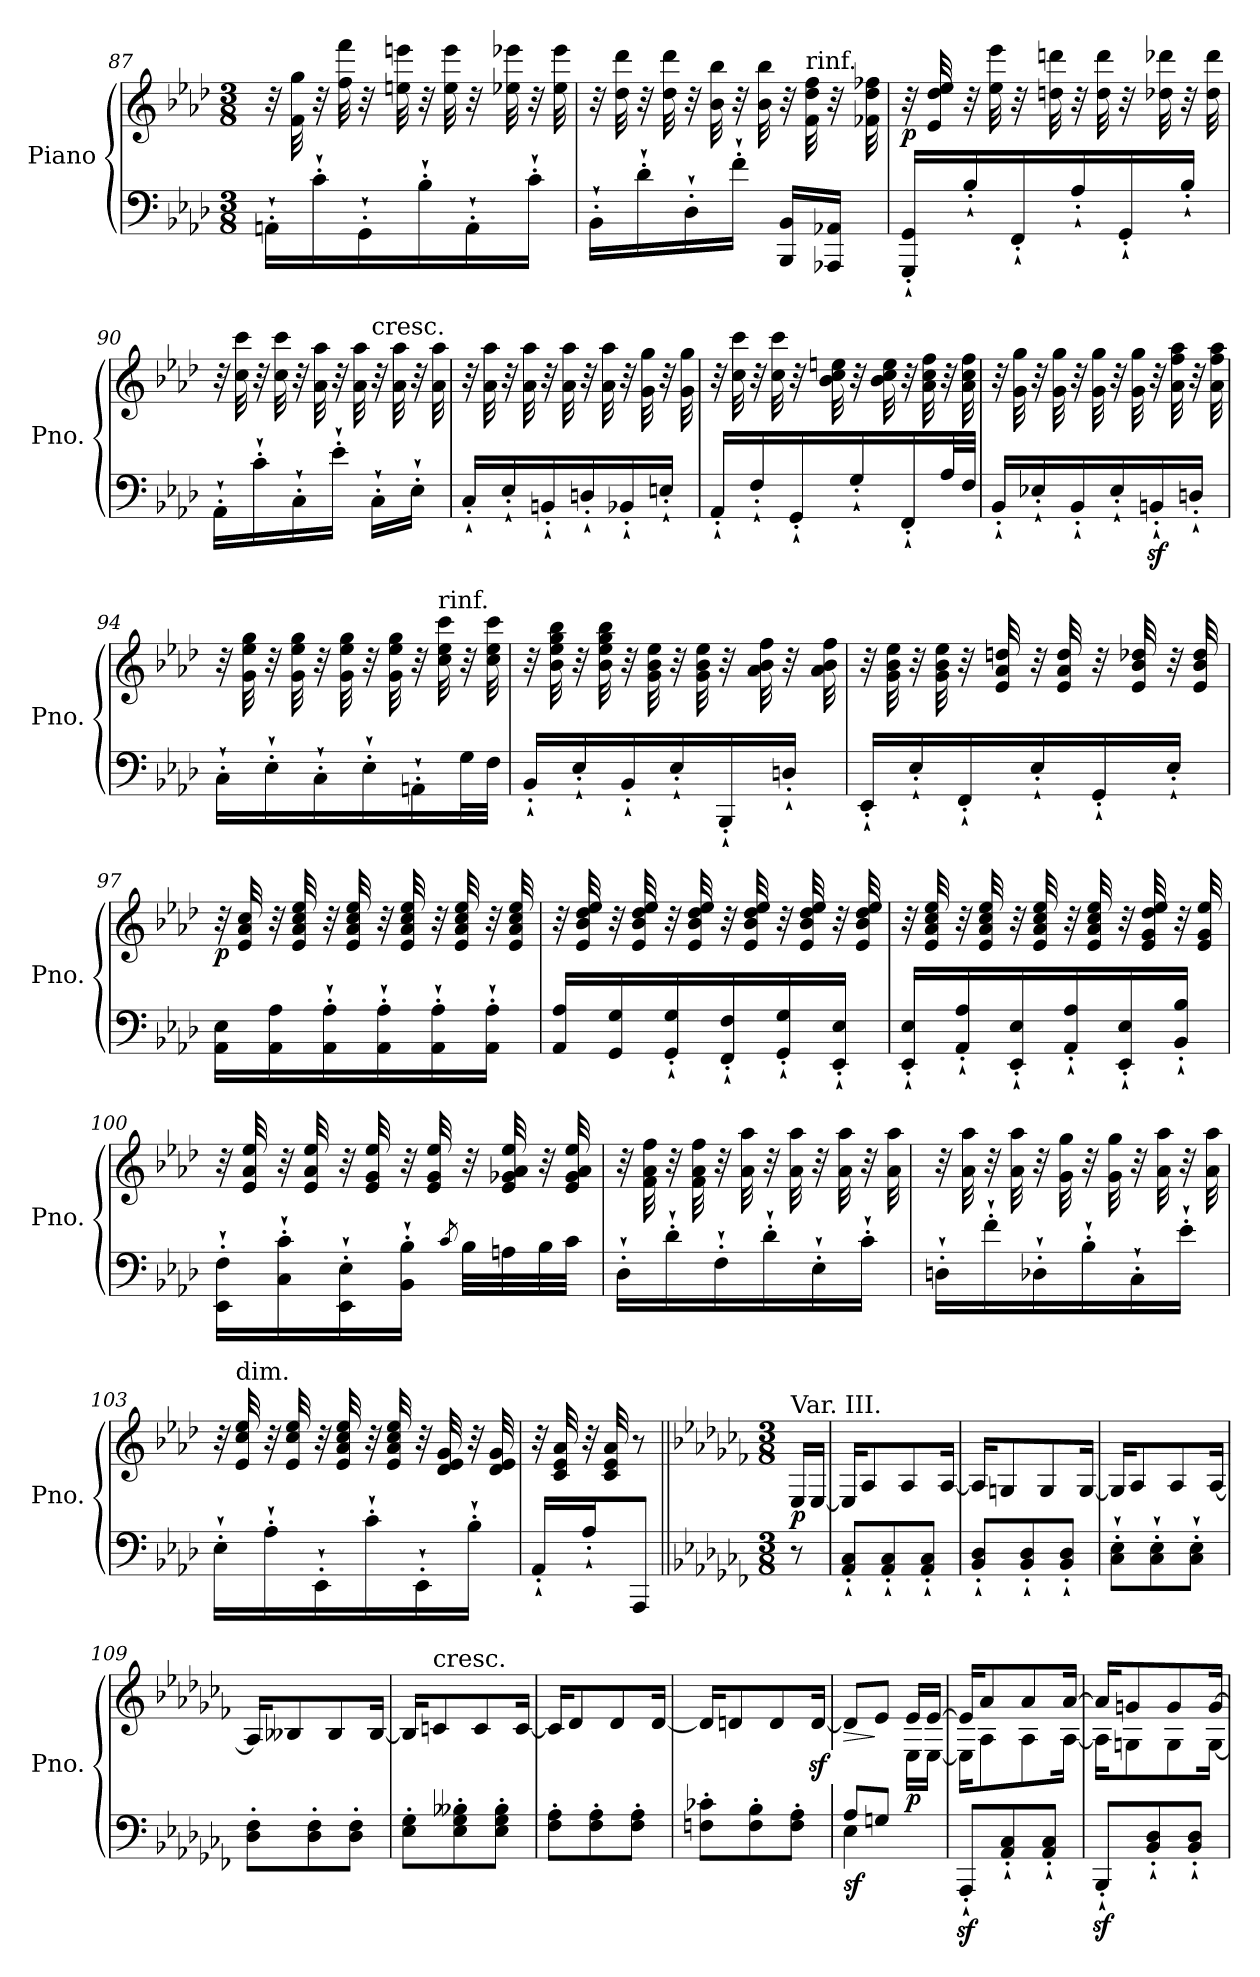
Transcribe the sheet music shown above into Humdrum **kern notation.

**kern	**kern	**dynam
*part1	*part1	*part1
*staff2	*staff1	*staff1/2
*I"Piano	*	*
*I'Pno.	*	*
*clefF4	*clefG2	*
*k[b-e-a-d-]	*k[b-e-a-d-]	*
*A-:	*A-:	*
*M3/8	*M3/8	*
=87	=87	=87
16AAn'`\LL	32r	.
.	32f\ 32gg\	.
16c'`\	32r	.
.	32ff\ 32fff\	.
16GG'`\	32r	.
.	32een\ 32eeen\	.
16B-'`\	32r	.
.	32ee\ 32eee\	.
16AA'`\	32r	.
.	32ee-X\ 32eee-X\	.
16c'`\JJ	32r	.
.	32ee-\ 32eee-\	.
=88	=88	=88
16BB-'`\LL	32r	.
.	32dd-\ 32ddd-\	.
16d-'`\	32r	.
.	32dd-\ 32ddd-\	.
16D-'`\	32r	.
.	32b-\ 32bb-\	.
16f'`\JJ	32r	.
.	32b-\ 32bb-\	.
16BBB-/ 16BB-/LL	32r	.
!	!LO:TX:a:t=rinf.	!
.	32f\ 32dd-\ 32ff\	.
16AAA-X/ 16AA-X/JJ	32r	.
.	32f-X\ 32dd-\ 32ff-X\	.
!!LO:LB:g=z
=89	=89	=89
!	!	!LO:DY:b
16GGG/'` 16GG/'`LL	32r	p
.	32e-/ 32dd-/ 32ee-/	.
16B-'`/	32r	.
.	32ee-\ 32eee-\	.
16FF'`/	32r	.
.	32ddn\ 32dddn\	.
16A-'`/	32r	.
.	32dd\ 32ddd\	.
16GG'`/	32r	.
.	32dd-X\ 32ddd-X\	.
16B-'`/JJ	32r	.
.	32dd-\ 32ddd-\	.
=90	=90	=90
16AA-'`\LL	32r	.
.	32cc\ 32ccc\	.
16c'`\	32r	.
.	32cc\ 32ccc\	.
16C'`\	32r	.
.	32a-\ 32aa-\	.
16e-'`\JJ	32r	.
.	32a-\ 32aa-\	.
!	!LO:TX:a:t=cresc.	!
16C'`\LL	32r	.
.	32a-\ 32aa-\	.
16E-'`\JJ	32r	.
.	32a-\ 32aa-\	.
=91	=91	=91
16C'`/LL	32r	.
.	32a-\ 32aa-\	.
16E-'`/	32r	.
.	32a-\ 32aa-\	.
16BBn'`/	32r	.
.	32a-\ 32aa-\	.
16Dn'`/	32r	.
.	32a-\ 32aa-\	.
16BB-X'`/	32r	.
.	32g\ 32gg\	.
16En'`/JJ	32r	.
.	32g\ 32gg\	.
!!LO:LB:g=z
=92	=92	=92
16AA-'`/LL	32r	.
.	32cc\ 32ccc\	.
16F'`/	32r	.
.	32cc\ 32ccc\	.
16GG'`/	32r	.
.	32b-\ 32cc\ 32een\	.
16G'`/	32r	.
.	32b-\ 32cc\ 32ee\	.
16FF'`/	32r	.
.	32a-\ 32cc\ 32ff\	.
32A-/L	32r	.
32F/JJJ	32a-\ 32cc\ 32ff\	.
=93	=93	=93
16BB-'`/LL	32r	.
.	32g\ 32gg\	.
16E-X'`/	32r	.
.	32g\ 32gg\	.
16BB-'`/	32r	.
.	32g\ 32gg\	.
16E-'`/	32r	.
.	32g\ 32gg\	.
16BBnz<'`/	32r	.
.	32a-\ 32ff\ 32aa-\	.
16Dn'`/JJ	32r	.
.	32a-\ 32ff\ 32aa-\	.
=94	=94	=94
16C'`\LL	32r	.
.	32g\ 32ee-\ 32gg\	.
16E-'`\	32r	.
.	32g\ 32ee-\ 32gg\	.
16C'`\	32r	.
.	32g\ 32ee-\ 32gg\	.
16E-'`\	32r	.
.	32g\ 32ee-\ 32gg\	.
16AAn'`\	32r	.
!	!LO:TX:a:t=rinf.	!
.	32cc\ 32ee-\ 32ccc\	.
32G\L	32r	.
32F\JJJ	32cc\ 32ee-\ 32ccc\	.
!!LO:LB:g=z
=95	=95	=95
16BB-'`/LL	32r	.
.	32b-\ 32ee-\ 32gg\ 32bb-\	.
16E-'`/	32r	.
.	32b-\ 32ee-\ 32gg\ 32bb-\	.
16BB-'`/	32r	.
.	32g\ 32b-\ 32ee-\	.
16E-'`/	32r	.
.	32g\ 32b-\ 32ee-\	.
16BBB-'`/	32r	.
.	32a-\ 32b-\ 32ff\	.
16Dn'`/JJ	32r	.
.	32a-\ 32b-\ 32ff\	.
=96	=96	=96
16EE-'`/LL	32r	.
.	32g\ 32b-\ 32ee-\	.
16E-'`/	32r	.
.	32g\ 32b-\ 32ee-\	.
16FF'`/	32r	.
.	32e-/ 32a-/ 32ddn/	.
16E-'`/	32r	.
.	32e-/ 32a-/ 32dd/	.
16GG'`/	32r	.
.	32e-/ 32b-/ 32dd-X/	.
16E-'`/JJ	32r	.
.	32e-/ 32b-/ 32dd-/	.
=97	=97	=97
!	!	!LO:DY:b
16AA-\ 16E-\LL	32r	p
.	32e-/ 32a-/ 32cc/	.
16AA-\ 16A-\	32r	.
.	32e-/ 32a-/ 32cc/ 32ee-/	.
16AA-\'` 16A-\'`	32r	.
.	32e-/ 32a-/ 32cc/ 32ee-/	.
16AA-\'` 16A-\'`	32r	.
.	32e-/ 32a-/ 32cc/ 32ee-/	.
16AA-\'` 16A-\'`	32r	.
.	32e-/ 32a-/ 32cc/ 32ee-/	.
16AA-\'` 16A-\'`JJ	32r	.
.	32e-/ 32a-/ 32cc/ 32ee-/	.
!!LO:LB:g=z
=98	=98	=98
16AA-/ 16A-/LL	32r	.
.	32e-/ 32b-/ 32dd-/ 32ee-/	.
16GG/ 16G/	32r	.
.	32e-/ 32b-/ 32dd-/ 32ee-/	.
16GG/'` 16G/'`	32r	.
.	32e-/ 32b-/ 32dd-/ 32ee-/	.
16FF/'` 16F/'`	32r	.
.	32e-/ 32b-/ 32dd-/ 32ee-/	.
16GG/'` 16G/'`	32r	.
.	32e-/ 32b-/ 32dd-/ 32ee-/	.
16EE-/'` 16E-/'`JJ	32r	.
.	32e-/ 32b-/ 32dd-/ 32ee-/	.
=99	=99	=99
16EE-/'` 16E-/'`LL	32r	.
.	32e-/ 32a-/ 32cc/ 32ee-/	.
16AA-/'` 16A-/'`	32r	.
.	32e-/ 32a-/ 32cc/ 32ee-/	.
16EE-/'` 16E-/'`	32r	.
.	32e-/ 32a-/ 32cc/ 32ee-/	.
16AA-/'` 16A-/'`	32r	.
.	32e-/ 32a-/ 32cc/ 32ee-/	.
16EE-/'` 16E-/'`	32r	.
.	32e-/ 32g/ 32dd-/ 32ee-/	.
16BB-/'` 16B-/'`JJ	32r	.
.	32e-/ 32g/ 32ee-/	.
=100	=100	=100
16EE-\'` 16F\'`LL	32r	.
.	32e-/ 32a-/ 32ee-/	.
16C\'` 16c\'`	32r	.
.	32e-/ 32a-/ 32ee-/	.
16EE-\'` 16E-\'`	32r	.
.	32e-/ 32g/ 32ee-/	.
16BB-\'` 16B-\'`JJ	32r	.
.	32e-/ 32g/ 32ee-/	.
8qc/	.	.
32B-\LLL	32r	.
32An\	32e-/ 32g-X/ 32a-/ 32ee-/	.
32B-\	32r	.
32c\JJJ	32e-/ 32g-/ 32a-/ 32ee-/	.
!!LO:PB:g=z
=101	=101	=101
16D-'`\LL	32r	.
.	32f\ 32a-\ 32ff\	.
16d-'`\	32r	.
.	32f\ 32a-\ 32ff\	.
16F'`\	32r	.
.	32a-\ 32aa-\	.
16d-'`\	32r	.
.	32a-\ 32aa-\	.
16E-'`\	32r	.
.	32a-\ 32aa-\	.
16c'`\JJ	32r	.
.	32a-\ 32aa-\	.
=102	=102	=102
16Dn'`\LL	32r	.
.	32a-\ 32aa-\	.
16f'`\	32r	.
.	32a-\ 32aa-\	.
16D-X'`\	32r	.
.	32g\ 32gg\	.
16B-'`\	32r	.
.	32g\ 32gg\	.
16C'`\	32r	.
.	32a-\ 32aa-\	.
16e-'`\JJ	32r	.
.	32a-\ 32aa-\	.
=103	=103	=103
16E-'`\LL	32r	.
!	!LO:TX:a:t=dim.	!
.	32e-/ 32cc/ 32ee-/	.
16A-'`\	32r	.
.	32e-/ 32cc/ 32ee-/	.
16EE-'`\	32r	.
.	32e-/ 32a-/ 32cc/ 32ee-/	.
16c'`\	32r	.
.	32e-/ 32a-/ 32cc/ 32ee-/	.
16EE-'`\	32r	.
.	32d-/ 32e-/ 32g/	.
16B-'`\JJ	32r	.
.	32d-/ 32e-/ 32g/	.
!!LO:LB:g=z
=104	=104	=104
16AA-'`/LL	32r	.
.	32c/ 32e-/ 32a-/	.
16A-'`/J	32r	.
.	32c/ 32e-/ 32a-/	.
8AAA-/J	8r	.
=105||	=105||	=105||
*k[b-e-a-d-g-c-f-]	*k[b-e-a-d-g-c-f-]	*
*C-:	*C-:	*
*M3/8	*M3/8	*
!	!LO:TX:a:t=Var. III.	!
!	!	!LO:DY:b
8r	16E-/LL	p
.	[16E-/JJ	.
=106	=106	=106
8AA-/'` 8C-/'`L	16E-/KL]	.
.	8A-/	.
8AA-/'` 8C-/'`	.	.
.	8A-/	.
8AA-/'` 8C-/'`J	.	.
.	[16A-/Jk	.
=107	=107	=107
8BB-/'` 8D-/'`L	16A-/KL]	.
.	8Gn/	.
8BB-/'` 8D-/'`	.	.
.	8G/	.
8BB-/'` 8D-/'`J	.	.
.	[16G/Jk	.
=108	=108	=108
8C-\'` 8E-\'`L	16G/KL]	.
.	8A-/	.
8C-\'` 8E-\'`	.	.
.	8A-/	.
8C-\'` 8E-\'`J	.	.
.	[16A-/Jk	.
=109	=109	=109
8D-\' 8F-\'L	16A-/KL]	.
.	8B--X/	.
8D-\' 8F-\'	.	.
.	8B--/	.
8D-\' 8F-\'J	.	.
.	[16B--/Jk	.
!!LO:LB:g=z
=110	=110	=110
8E-\' 8G-\'L	16B--/KL]	.
!	!LO:TX:a:t=cresc.	!
.	8cn/	.
8E-\' 8G-\' 8B--X\'	.	.
.	8c/	.
8E-\' 8G-\' 8B--\'J	.	.
.	[16c/Jk	.
=111	=111	=111
8F-\' 8A-\'L	16c/KL]	.
.	8d-/	.
8F-\' 8A-\'	.	.
.	8d-/	.
8F-\' 8A-\'J	.	.
.	[16d-/Jk	.
=112	=112	=112
8Fn\' 8c-X\'L	16d-/KL]	.
.	8dn/	.
8F\' 8B-\'	.	.
.	8d/	.
8F\' 8A-\'J	.	.
.	[16dz</Jk	.
=113	=113	=113
*^	*	*
!	!	!	!LO:HP:b
*	*	*^	*
!	!	!	!	!LO:DY:n=1:b=2
8A-/L	4E-\	8d/L]	4ryy	> sf
8Gn/J	.	8e-/J	.	]
!	!	!	!	!LO:DY:n=2:b
8ryy	8ryy	16e-/LL	16E-\LL	p
.	.	[16e-/JJ	[16E-\JJ	.
*v	*v	*	*	*
=114	=114	=114	=114
8AAA-z<'`/L	16e-/KL]	16E-\KL]	.
.	8a-/	8A-\	.
8AA-/'` 8C-/'`	.	.	.
.	8a-/	8A-\	.
8AA-/'` 8C-/'`J	.	.	.
.	[16a-/Jk	[16A-\Jk	.
=115	=115	=115	=115
8BBB-z<'`/L	16a-/KL]	16A-\KL]	.
.	8gn/	8Gn\	.
8BB-/'` 8D-/'`	.	.	.
.	8g/	8G\	.
8BB-/'` 8D-/'`J	.	.	.
.	[16g/Jk	[16G\Jk	.
*	*v	*v	*
=	=	=
*-	*-	*-
